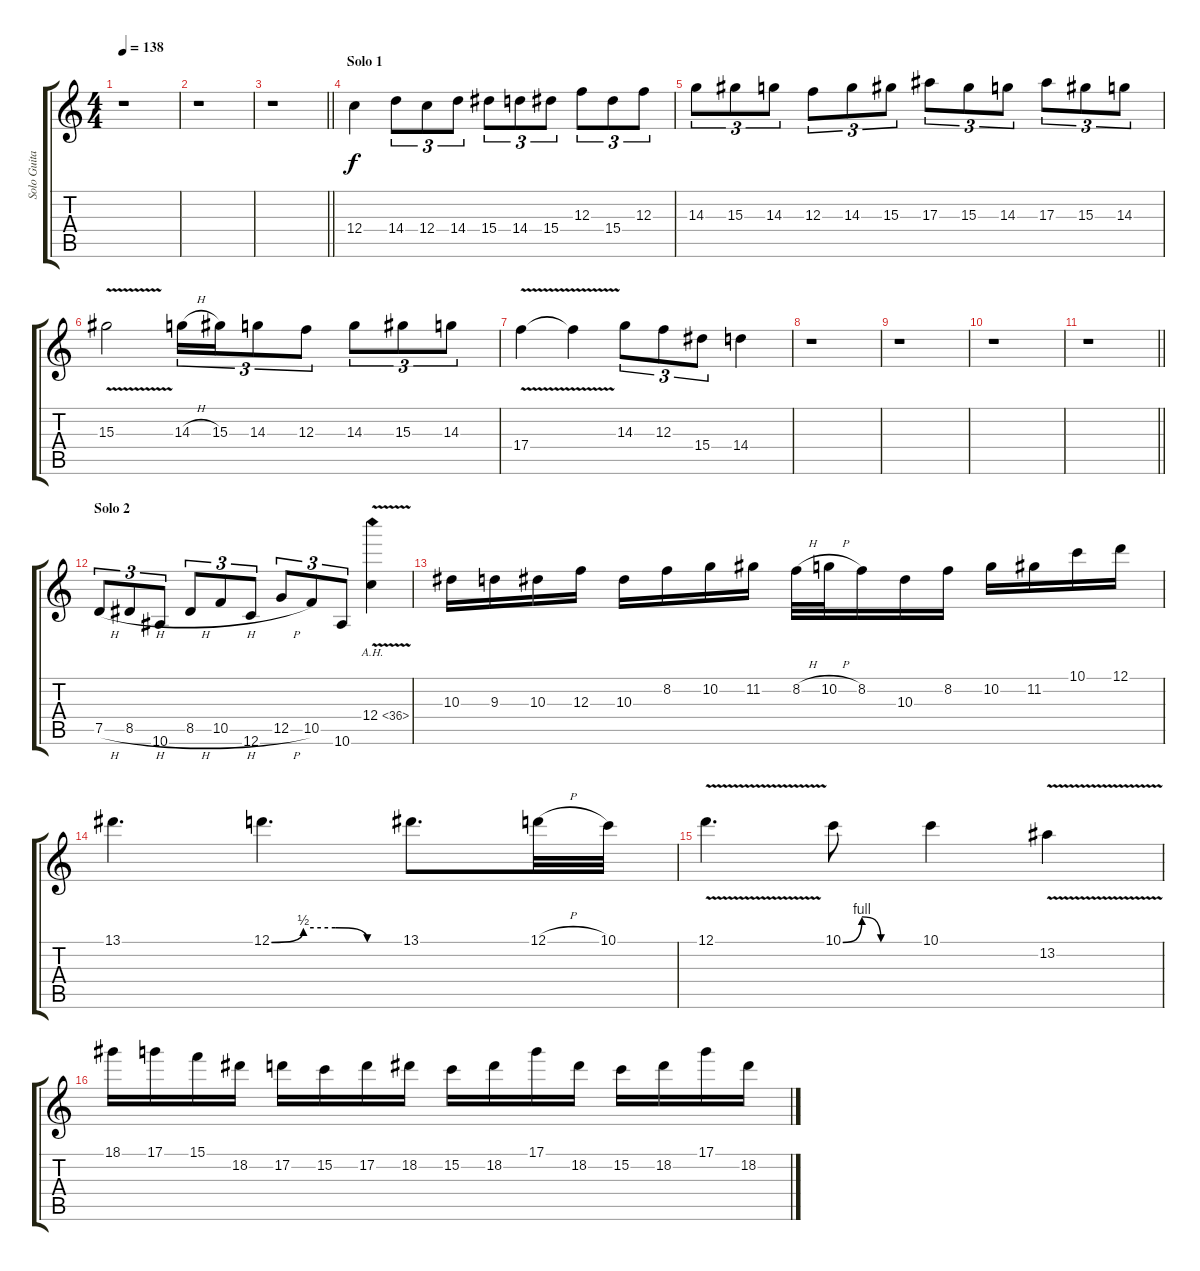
\track ("Solo Guitar" "Solo Guita") {instrument distortionguitar}
\staff {score tabs}
\tuning (D4 A3 F3 C3 G2 C2) {hide}
\ts (4 4)
\tempo 138
\clef g2
\ks c
r.1{dy f} |
r.1 |
\barLineRight lightlight
r.1 |
\section ("" "Solo 1")
12.4.4 14.4.8{tu (3 2)} 12.4.8{tu (3 2)} 14.4.8{tu (3 2)} 15.4.8{tu (3 2)} 14.4.8{tu (3 2)} 15.4.8{tu (3 2)} 12.3.8{tu (3 2)} 15.4.8{tu (3 2)} 12.3.8{tu (3 2)} |
14.3.8{tu (3 2)} 15.3.8{tu (3 2)} 14.3.8{tu (3 2)} 12.3.8{tu (3 2)} 14.3.8{tu (3 2)} 15.3.8{tu (3 2)} 17.3.8{tu (3 2)} 15.3.8{tu (3 2)} 14.3.8{tu (3 2)} 17.3.8{tu (3 2)} 15.3.8{tu (3 2)} 14.3.8{tu (3 2)} |
15.3{v}.2 14.3{h}.16{tu (3 2)} 15.3.16{tu (3 2)} 14.3.8{tu (3 2)} 12.3.8{tu (3 2)} 14.3.8{tu (3 2)} 15.3.8{tu (3 2)} 14.3.8{tu (3 2)} |
17.4{v}.4 17.4{t}.4 14.3.8{tu (3 2)} 12.3.8{tu (3 2)} 15.4.8{tu (3 2)} 14.4.4 |
r.1 |
r.1 |
r.1 |
\barLineRight lightlight
r.1 |
\section ("" "Solo 2")
7.5{h}.8{tu (3 2)} 8.5{h}.8{tu (3 2)} 10.6.8{tu (3 2)} 8.5{h}.8{tu (3 2)} 10.5{h}.8{tu (3 2)} 12.6.8{tu (3 2)} 12.5{h}.8{tu (3 2)} 10.5.8{tu (3 2)} 10.6.8{tu (3 2)} 12.4{ah 24 v}.4 |
10.3.16{instrument distortionguitar} 9.3.16 10.3.16 12.3.16 10.3.16 8.2.16 10.2.16 11.2.16 8.2{h}.32 10.2{h}.32 8.2.16 10.3.16 8.2.16 10.2.16 11.2.16 10.1.16 12.1.16 |
13.1.4{d} 12.1{be (custom 0 0 15 2 30 2 45 0 60 0)}.4{d} 13.1.8{d} 12.1{h}.32 10.1.32 |
12.1{v}.4{d} 10.1{be (custom 0 0 15 4 30 0 60 0)}.8 10.1.4 13.2{v}.4 |
18.1.16 17.1.16 15.1.16 18.2.16 17.2.16 15.2.16 17.2.16 18.2.16 15.2.16 18.2.16 17.1.16 18.2.16 15.2.16 18.2.16 17.1.16 18.2.16
